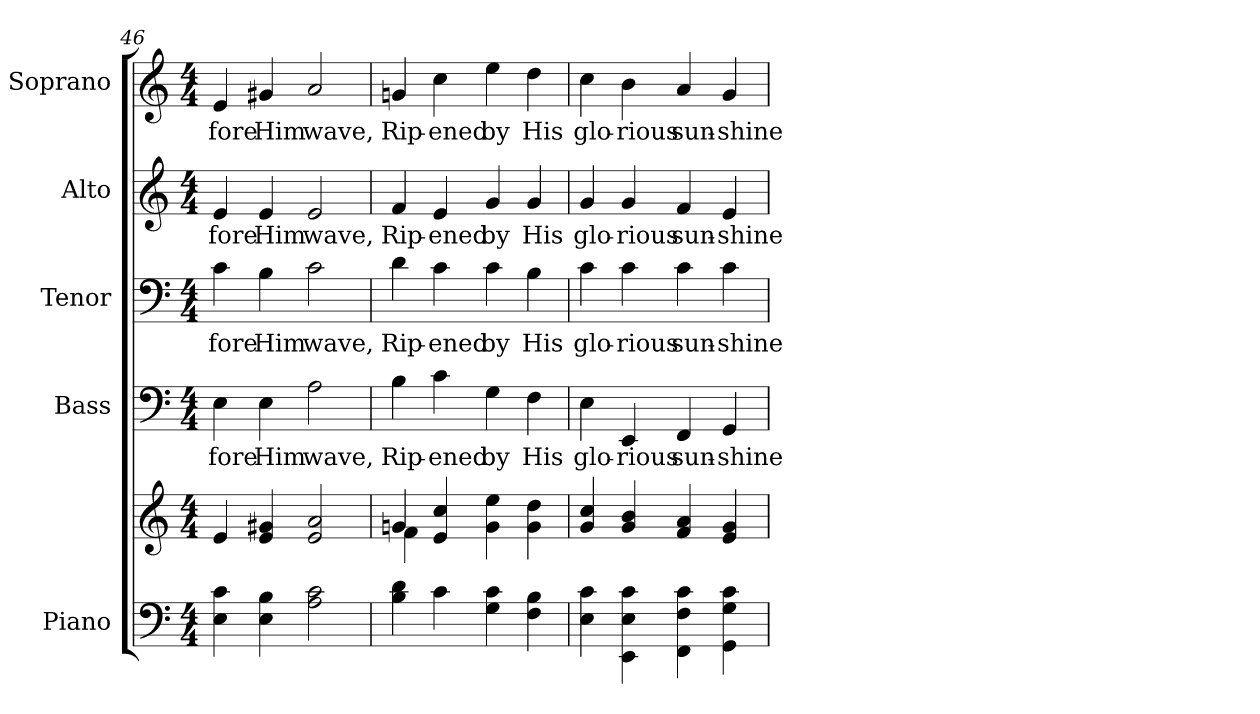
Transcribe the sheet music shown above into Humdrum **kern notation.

**kern	**kern	**kern	**text	**kern	**text	**kern	**text	**kern	**text
*part5	*part5	*part4	*part4	*part3	*part3	*part2	*part2	*part1	*part1
*staff6	*staff5	*staff4	*staff4	*staff3	*staff3	*staff2	*staff2	*staff1	*staff1
*I"Piano	*	*I"Bass	*	*I"Tenor	*	*I"Alto	*	*I"Soprano	*
*I'Pno.	*	*I'B.	*	*I'T.	*	*I'A.	*	*I'S.	*
*clefF4	*clefG2	*clefF4	*	*clefF4	*	*clefG2	*	*clefG2	*
*k[]	*k[]	*k[]	*	*k[]	*	*k[]	*	*k[]	*
*C:	*C:	*C:	*	*C:	*	*C:	*	*C:	*
*M4/4	*M4/4	*M4/4	*	*M4/4	*	*M4/4	*	*M4/4	*
=46	=46	=46	=46	=46	=46	=46	=46	=46	=46
!	!	!	!LO:LY:b:color=#000000	!	!	!	!	!	!
!	!	!	!	!	!LO:LY:b:color=#000000	!	!	!	!
!	!	!	!	!	!	!	!LO:LY:b:color=#000000	!	!
!	!	!	!	!	!	!	!	!	!LO:LY:b:color=#000000
4Ei\ 4ci	4ei/	4Ei\	fore	4ci\	fore	4ei/	fore	4ei/	fore
!	!	!	!LO:LY:b:color=#000000	!	!	!	!	!	!
!	!	!	!	!	!LO:LY:b:color=#000000	!	!	!	!
!	!	!	!	!	!	!	!LO:LY:b:color=#000000	!	!
!	!	!	!	!	!	!	!	!	!LO:LY:b:color=#000000
4Ei\ 4Bi	4ei/ 4g#Xi	4Ei\	Him	4Bi\	Him	4ei/	Him	4g#Xi/	Him
!	!	!	!LO:LY:b:color=#000000	!	!	!	!	!	!
!	!	!	!	!	!LO:LY:b:color=#000000	!	!	!	!
!	!	!	!	!	!	!	!LO:LY:b:color=#000000	!	!
!	!	!	!	!	!	!	!	!	!LO:LY:b:color=#000000
2Ai\ 2ci	2ei/ 2ai	2Ai\	wave,	2ci\	wave,	2ei/	wave,	2ai/	wave,
!!LO:PB:g=z
=47	=47	=47	=47	=47	=47	=47	=47	=47	=47
*	*^	*	*	*	*	*	*	*	*
!	!	!	!	!LO:LY:b:color=#000000	!	!	!	!	!	!
!	!	!	!	!	!	!LO:LY:b:color=#000000	!	!	!	!
!	!	!	!	!	!	!	!	!LO:LY:b:color=#000000	!	!
!	!	!	!	!	!	!	!	!	!	!LO:LY:b:color=#000000
4Bi\ 4di	4gni/	4fi\	4Bi\	Rip-	4di\	Rip-	4fi/	Rip-	4gni/	Rip-
!	!	!	!	!LO:LY:b:color=#000000	!	!	!	!	!	!
!	!	!	!	!	!	!LO:LY:b:color=#000000	!	!	!	!
!	!	!	!	!	!	!	!	!LO:LY:b:color=#000000	!	!
!	!	!	!	!	!	!	!	!	!	!LO:LY:b:color=#000000
4ci\	4ei/ 4cci	4ryy	4ci\	-ened	4ci\	-ened	4ei/	-ened	4cci\	-ened
!	!	!	!	!LO:LY:b:color=#000000	!	!	!	!	!	!
!	!	!	!	!	!	!LO:LY:b:color=#000000	!	!	!	!
!	!	!	!	!	!	!	!	!LO:LY:b:color=#000000	!	!
!	!	!	!	!	!	!	!	!	!	!LO:LY:b:color=#000000
4Gi\ 4ci	4gi\ 4eei	2ryy	4Gi\	by	4ci\	by	4gi/	by	4eei\	by
!	!	!	!	!LO:LY:b:color=#000000	!	!	!	!	!	!
!	!	!	!	!	!	!LO:LY:b:color=#000000	!	!	!	!
!	!	!	!	!	!	!	!	!LO:LY:b:color=#000000	!	!
!	!	!	!	!	!	!	!	!	!	!LO:LY:b:color=#000000
4Fi\ 4Bi	4gi\ 4ddi	.	4Fi\	His	4Bi\	His	4gi/	His	4ddi\	His
*	*v	*v	*	*	*	*	*	*	*	*
=48	=48	=48	=48	=48	=48	=48	=48	=48	=48
!	!	!	!LO:LY:b:color=#000000	!	!	!	!	!	!
!	!	!	!	!	!LO:LY:b:color=#000000	!	!	!	!
!	!	!	!	!	!	!	!LO:LY:b:color=#000000	!	!
!	!	!	!	!	!	!	!	!	!LO:LY:b:color=#000000
4Ei\ 4ci	4gi/ 4cci	4Ei\	glo-	4ci\	glo-	4gi/	glo-	4cci\	glo-
!	!	!	!LO:LY:b:color=#000000	!	!	!	!	!	!
!	!	!	!	!	!LO:LY:b:color=#000000	!	!	!	!
!	!	!	!	!	!	!	!LO:LY:b:color=#000000	!	!
!	!	!	!	!	!	!	!	!	!LO:LY:b:color=#000000
4EEi\ 4Ei 4ci	4gi/ 4bi	4EEi/	-rious	4ci\	-rious	4gi/	-rious	4bi\	-rious
!	!	!	!LO:LY:b:color=#000000	!	!	!	!	!	!
!	!	!	!	!	!LO:LY:b:color=#000000	!	!	!	!
!	!	!	!	!	!	!	!LO:LY:b:color=#000000	!	!
!	!	!	!	!	!	!	!	!	!LO:LY:b:color=#000000
4FFi\ 4Fi 4ci	4fi/ 4ai	4FFi/	sun-	4ci\	sun-	4fi/	sun-	4ai/	sun-
!	!	!	!LO:LY:b:color=#000000	!	!	!	!	!	!
!	!	!	!	!	!LO:LY:b:color=#000000	!	!	!	!
!	!	!	!	!	!	!	!LO:LY:b:color=#000000	!	!
!	!	!	!	!	!	!	!	!	!LO:LY:b:color=#000000
4GGi\ 4Gi 4ci	4ei/ 4gi	4GGi/	-shine	4ci\	-shine	4ei/	-shine	4gi/	-shine
=	=	=	=	=	=	=	=	=	=
*-	*-	*-	*-	*-	*-	*-	*-	*-	*-
